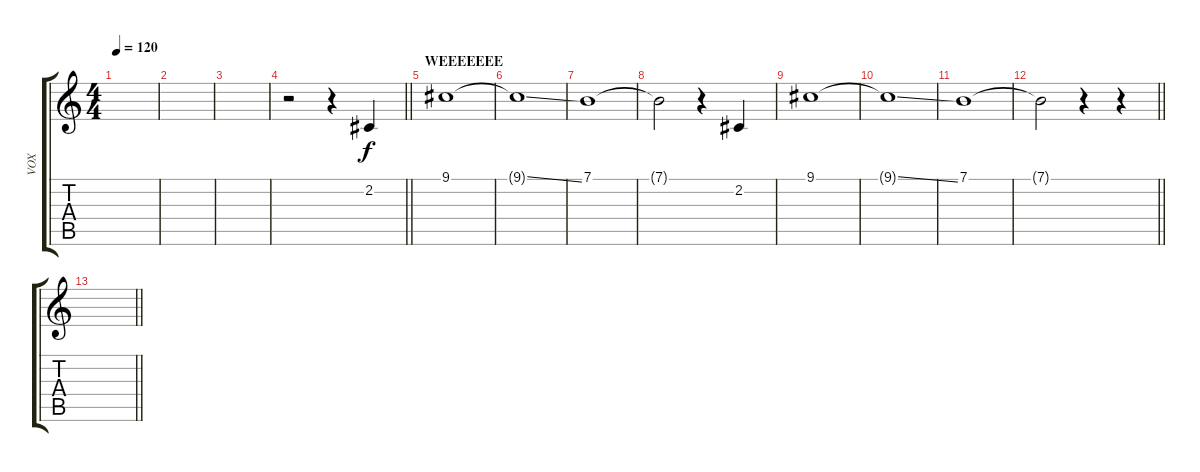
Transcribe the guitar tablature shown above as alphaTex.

\track ("VOX" "VOX") {instrument lead6voice}
\staff {score tabs}
\tuning (E4 B3 G3 D3 A2 E2) {hide}
\ts (4 4)
\tempo 120
\clef g2
\ks c
|
|
|
\barLineRight lightlight
r.2 r.4 2.2.4 |
\section ("" "WEEEEEEE")
9.1.1 |
9.1{ss t}.1 |
7.1.1 |
7.1{t}.2 r.4 2.2.4 |
9.1.1 |
9.1{ss t}.1 |
7.1.1 |
\barLineRight lightlight
7.1{t}.2 r.4 r.4 |
\barLineRight lightlight
